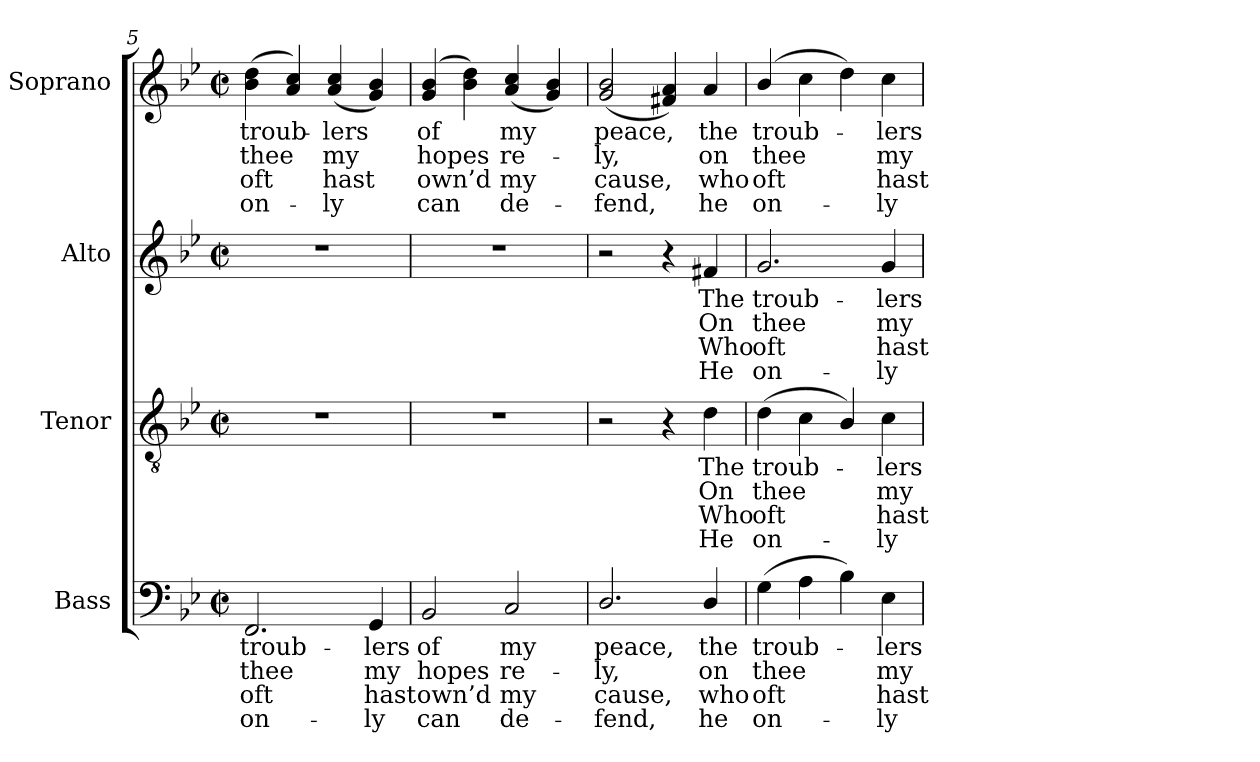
**kern	**text	**text	**text	**text	**kern	**text	**text	**text	**text	**kern	**text	**text	**text	**text	**kern	**text	**text	**text	**text
*part4	*part4	*part4	*part4	*part4	*part3	*part3	*part3	*part3	*part3	*part2	*part2	*part2	*part2	*part2	*part1	*part1	*part1	*part1	*part1
*staff4	*staff4	*staff4	*staff4	*staff4	*staff3	*staff3	*staff3	*staff3	*staff3	*staff2	*staff2	*staff2	*staff2	*staff2	*staff1	*staff1	*staff1	*staff1	*staff1
*I"Bass	*	*	*	*	*I"Tenor	*	*	*	*	*I"Alto	*	*	*	*	*I"Soprano	*	*	*	*
*I'B.	*	*	*	*	*I'T.	*	*	*	*	*I'A.	*	*	*	*	*I'S.	*	*	*	*
*clefF4	*	*	*	*	*clefGv2	*	*	*	*	*clefG2	*	*	*	*	*clefG2	*	*	*	*
*	*	*	*	*	*ITrd7c12	*	*	*	*	*	*	*	*	*	*	*	*	*	*
*k[b-e-]	*	*	*	*	*k[b-e-]	*	*	*	*	*k[b-e-]	*	*	*	*	*k[b-e-]	*	*	*	*
*g:	*	*	*	*	*g:	*	*	*	*	*g:	*	*	*	*	*g:	*	*	*	*
*M2/2	*	*	*	*	*M2/2	*	*	*	*	*M2/2	*	*	*	*	*M2/2	*	*	*	*
*met(c|)	*	*	*	*	*met(c|)	*	*	*	*	*met(c|)	*	*	*	*	*met(c|)	*	*	*	*
=5	=5	=5	=5	=5	=5	=5	=5	=5	=5	=5	=5	=5	=5	=5	=5	=5	=5	=5	=5
!	!LO:LY:b:color=#000000	!LO:LY:b:color=#000000	!LO:LY:b:color=#000000	!LO:LY:b:color=#000000	!	!	!	!	!	!	!	!	!	!	!	!	!	!	!
!	!	!	!	!	!	!	!	!	!	!	!	!	!	!	!	!LO:LY:b:color=#000000	!LO:LY:b:color=#000000	!LO:LY:b:color=#000000	!LO:LY:b:color=#000000
2.FFi/	troub-	thee	oft	on-	1r	.	.	.	.	1r	.	.	.	.	(4b-i\ 4ddi	troub-	thee	oft	on-
.	.	.	.	.	.	.	.	.	.	.	.	.	.	.	4ai/ 4cci)	.	.	.	.
!	!	!	!	!	!	!	!	!	!	!	!	!	!	!	!	!LO:LY:b:color=#000000	!LO:LY:b:color=#000000	!LO:LY:b:color=#000000	!LO:LY:b:color=#000000
.	.	.	.	.	.	.	.	.	.	.	.	.	.	.	(4ai/ 4cci	-lers	my	-hast	ly
!	!LO:LY:b:color=#000000	!LO:LY:b:color=#000000	!LO:LY:b:color=#000000	!LO:LY:b:color=#000000	!	!	!	!	!	!	!	!	!	!	!	!	!	!	!
4GGi/	-lers	my	-hast	ly	.	.	.	.	.	.	.	.	.	.	4gi/ 4b-i)	.	.	.	.
=6	=6	=6	=6	=6	=6	=6	=6	=6	=6	=6	=6	=6	=6	=6	=6	=6	=6	=6	=6
!	!LO:LY:b:color=#000000	!LO:LY:b:color=#000000	!LO:LY:b:color=#000000	!LO:LY:b:color=#000000	!	!	!	!	!	!	!	!	!	!	!	!	!	!	!
!	!	!	!	!	!	!	!	!	!	!	!	!	!	!	!	!LO:LY:b:color=#000000	!LO:LY:b:color=#000000	!LO:LY:b:color=#000000	!LO:LY:b:color=#000000
2BB-i/	of	hopes	own’d	can	1r	.	.	.	.	1r	.	.	.	.	(4gi/ 4b-i	of	hopes	own’d	can
.	.	.	.	.	.	.	.	.	.	.	.	.	.	.	4b-i\ 4ddi)	.	.	.	.
!	!LO:LY:b:color=#000000	!LO:LY:b:color=#000000	!LO:LY:b:color=#000000	!LO:LY:b:color=#000000	!	!	!	!	!	!	!	!	!	!	!	!	!	!	!
!	!	!	!	!	!	!	!	!	!	!	!	!	!	!	!	!LO:LY:b:color=#000000	!LO:LY:b:color=#000000	!LO:LY:b:color=#000000	!LO:LY:b:color=#000000
2Ci/	my	re-	my	de-	.	.	.	.	.	.	.	.	.	.	(4ai/ 4cci	my	re-	my	de-
.	.	.	.	.	.	.	.	.	.	.	.	.	.	.	4gi/ 4b-i)	.	.	.	.
=7	=7	=7	=7	=7	=7	=7	=7	=7	=7	=7	=7	=7	=7	=7	=7	=7	=7	=7	=7
!	!LO:LY:b:color=#000000	!LO:LY:b:color=#000000	!LO:LY:b:color=#000000	!LO:LY:b:color=#000000	!	!	!	!	!	!	!	!	!	!	!	!	!	!	!
!	!	!	!	!	!	!	!	!	!	!	!	!	!	!	!	!LO:LY:b:color=#000000	!LO:LY:b:color=#000000	!LO:LY:b:color=#000000	!LO:LY:b:color=#000000
2.Di/	peace,	-ly,	-cause,	fend,	2r	.	.	.	.	2r	.	.	.	.	(2gi/ 2b-i	peace,	-ly,	-cause,	fend,
.	.	.	.	.	4r	.	.	.	.	4r	.	.	.	.	4f#Xi/ 4ai)	.	.	.	.
!	!LO:LY:b:color=#000000	!LO:LY:b:color=#000000	!LO:LY:b:color=#000000	!LO:LY:b:color=#000000	!	!	!	!	!	!	!	!	!	!	!	!	!	!	!
!	!	!	!	!	!	!LO:LY:b:color=#000000	!LO:LY:b:color=#000000	!LO:LY:b:color=#000000	!LO:LY:b:color=#000000	!	!	!	!	!	!	!	!	!	!
!	!	!	!	!	!	!	!	!	!	!	!LO:LY:b:color=#000000	!LO:LY:b:color=#000000	!LO:LY:b:color=#000000	!LO:LY:b:color=#000000	!	!	!	!	!
!	!	!	!	!	!	!	!	!	!	!	!	!	!	!	!	!LO:LY:b:color=#000000	!LO:LY:b:color=#000000	!LO:LY:b:color=#000000	!LO:LY:b:color=#000000
4Di/	the	on	who	he	4Di\	The	On	Who	He	4f#Xi/	The	On	Who	He	4ai/	the	on	who	he
!!LO:LB:g=z
=8	=8	=8	=8	=8	=8	=8	=8	=8	=8	=8	=8	=8	=8	=8	=8	=8	=8	=8	=8
!	!LO:LY:b:color=#000000	!LO:LY:b:color=#000000	!LO:LY:b:color=#000000	!LO:LY:b:color=#000000	!	!	!	!	!	!	!	!	!	!	!	!	!	!	!
!	!	!	!	!	!	!LO:LY:b:color=#000000	!LO:LY:b:color=#000000	!LO:LY:b:color=#000000	!LO:LY:b:color=#000000	!	!	!	!	!	!	!	!	!	!
!	!	!	!	!	!	!	!	!	!	!	!LO:LY:b:color=#000000	!LO:LY:b:color=#000000	!LO:LY:b:color=#000000	!LO:LY:b:color=#000000	!	!	!	!	!
!	!	!	!	!	!	!	!	!	!	!	!	!	!	!	!	!LO:LY:b:color=#000000	!LO:LY:b:color=#000000	!LO:LY:b:color=#000000	!LO:LY:b:color=#000000
(4Gi\	troub-	thee	oft	on-	(4Di\	troub-	thee	oft	on-	2.gi/	troub-	thee	oft	on-	(4b-i/	troub-	thee	oft	on-
4Ai\	.	.	.	.	4Ci\	.	.	.	.	.	.	.	.	.	4cci\	.	.	.	.
4B-i\)	.	.	.	.	4BB-i/)	.	.	.	.	.	.	.	.	.	4ddi\)	.	.	.	.
!	!LO:LY:b:color=#000000	!LO:LY:b:color=#000000	!LO:LY:b:color=#000000	!LO:LY:b:color=#000000	!	!	!	!	!	!	!	!	!	!	!	!	!	!	!
!	!	!	!	!	!	!LO:LY:b:color=#000000	!LO:LY:b:color=#000000	!LO:LY:b:color=#000000	!LO:LY:b:color=#000000	!	!	!	!	!	!	!	!	!	!
!	!	!	!	!	!	!	!	!	!	!	!LO:LY:b:color=#000000	!LO:LY:b:color=#000000	!LO:LY:b:color=#000000	!LO:LY:b:color=#000000	!	!	!	!	!
!	!	!	!	!	!	!	!	!	!	!	!	!	!	!	!	!LO:LY:b:color=#000000	!LO:LY:b:color=#000000	!LO:LY:b:color=#000000	!LO:LY:b:color=#000000
4E-i\	-lers	my	-hast	ly	4Ci\	-lers	my	-hast	ly	4gi/	-lers	my	-hast	ly	4cci\	-lers	my	-hast	ly
=	=	=	=	=	=	=	=	=	=	=	=	=	=	=	=	=	=	=	=
*-	*-	*-	*-	*-	*-	*-	*-	*-	*-	*-	*-	*-	*-	*-	*-	*-	*-	*-	*-
